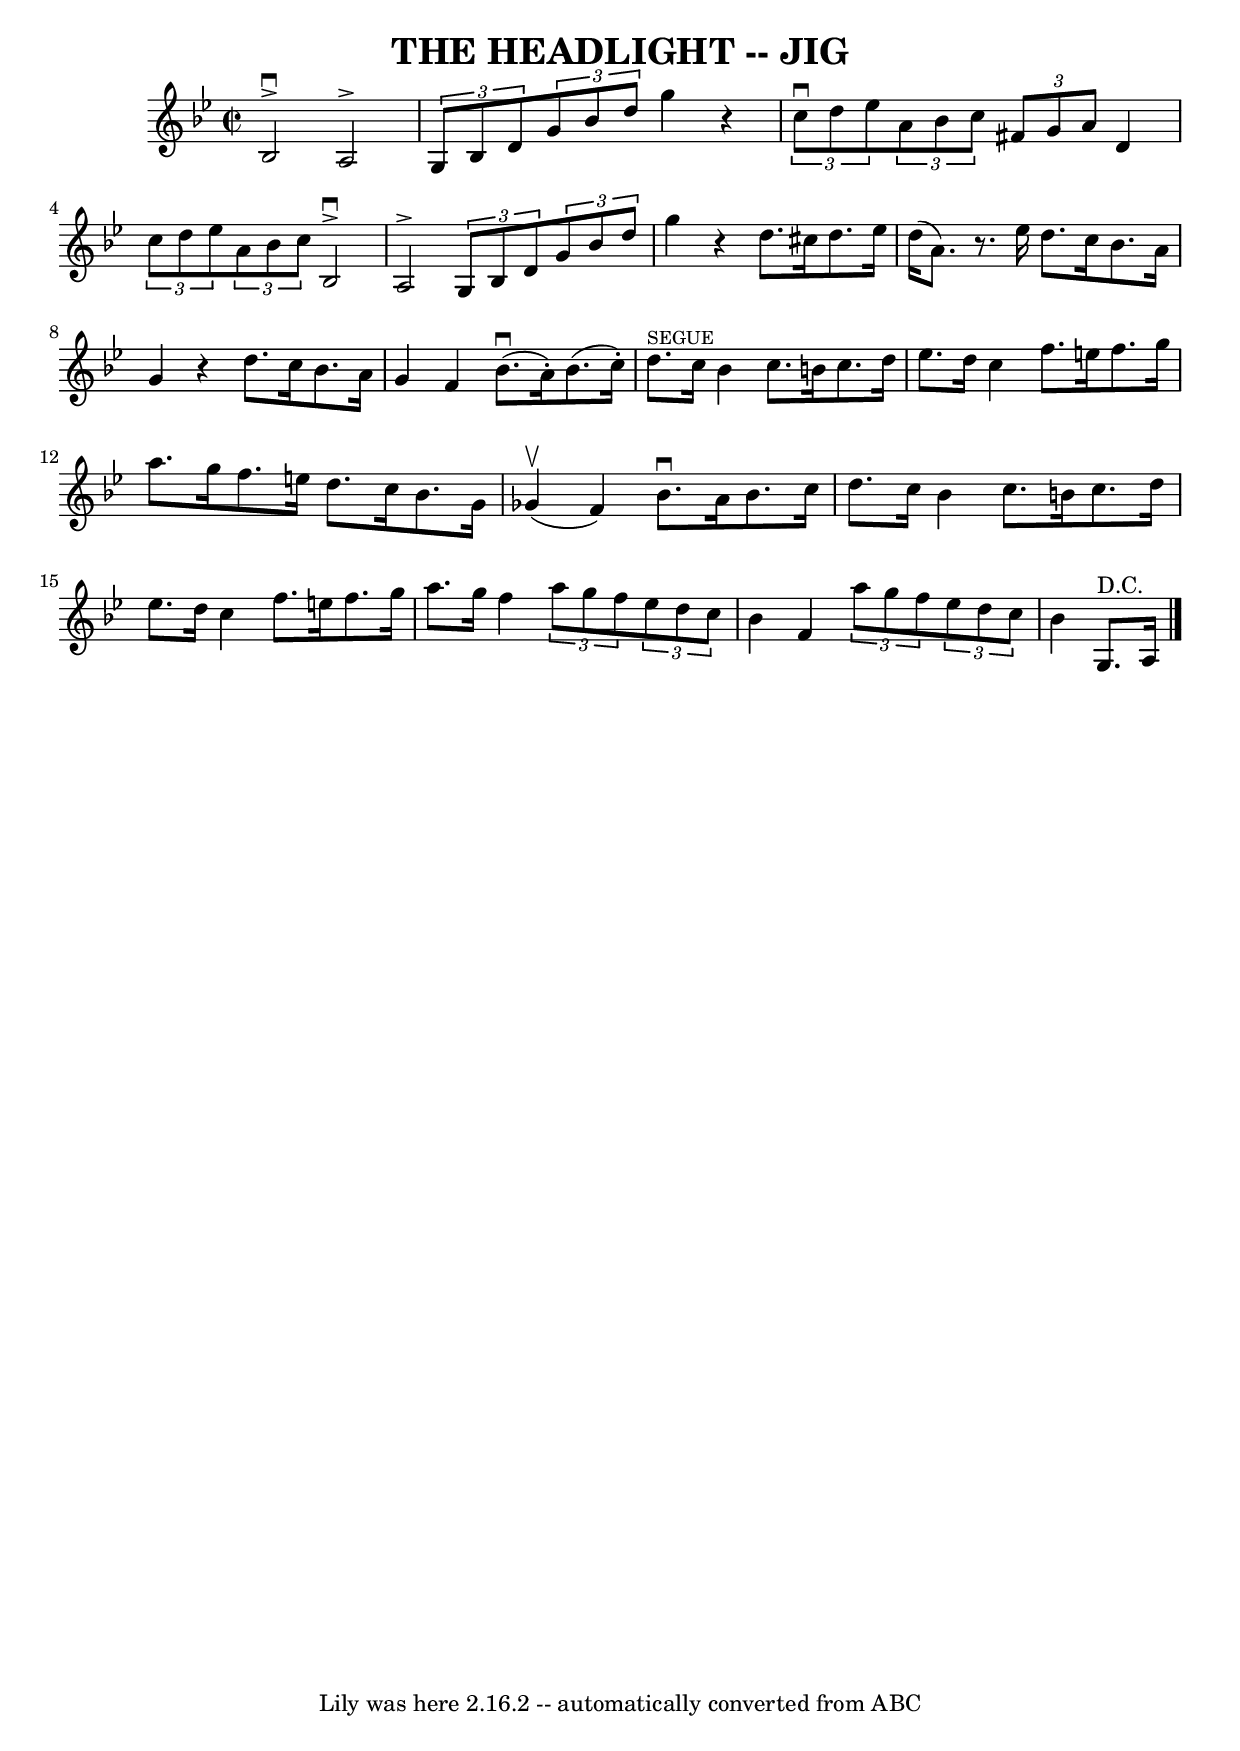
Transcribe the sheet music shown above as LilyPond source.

\version "2.7.40"
\include "Mammoth.ily"
\header {
	%% book = "Ryan's Mammoth Collection of Fiddle Tunes"
	crossRefNumber = "1"
	footnotes = ""
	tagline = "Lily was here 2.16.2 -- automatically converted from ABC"
	title = "THE HEADLIGHT -- JIG"
}
voicedefault =  {


\override Staff.TimeSignature #'style = #'C
 \time 2/2 \key g \minor bes2^\downbow^\accent a2^\accent   |
   
\times 2/3 { g8 bes8 d'8  }   \times 2/3 { g'8 bes'8 d''8  }   
g''4    r4       |
   \times 2/3 { c''8^\downbow d''8 ees''8  }   
\times 2/3 { a'8 bes'8 c''8  }   \times 2/3 { fis'8 g'8 a'8  }  
 d'4    |
   \times 2/3 { c''8 d''8 ees''8  }   \times 2/3 {   
a'8 bes'8 c''8  }       |
 bes2^\downbow^\accent a2^\accent   
|
   \times 2/3 { g8 bes8 d'8  }   \times 2/3 { g'8 bes'8    
d''8  } g''4    r4       |
 d''8. cis''16 d''8. ees''16    
d''16 (a'8.)   r8. ees''16    |
 d''8. c''16 bes'8. a'16 
 g'4    r4   \bar ":|" d''8. c''16 bes'8. a'16 g'4 f'4    
\bar "|."     \bar "|:" bes'8. (^\downbow a'16 -.) bes'8. (c''16 
-.) d''8.^\segue c''16 bes'4    |
 c''8. b'16 c''8.  
 d''16 ees''8. d''16 c''4        |
 f''8. e''16 f''8.   
 g''16 a''8. g''16 f''8. e''16    |
 d''8. c''16    
bes'8. g'16 ges'4 (^\upbow f'4)   |
     |
 bes'8. 
^\downbow a'16 bes'8. c''16 d''8. c''16 bes'4    |
   
c''8. b'16 c''8. d''16 ees''8. d''16 c''4        |
   
f''8. e''16 f''8. g''16 a''8. g''16 f''4    |
 
\times 2/3 { a''8 g''8 f''8  }   \times 2/3 { ees''8 d''8 c''8  
} bes'4 f'4    \bar ":|"   \times 2/3 { a''8 g''8 f''8  }   
\times 2/3 { ees''8 d''8 c''8  } bes'4 g8.^"D.C." a16    
\bar "|."   
}

\score{
    <<

	\context Staff="default"
	{
	    \voicedefault 
	}

    >>
	\layout {
	}
	\midi {}
}
